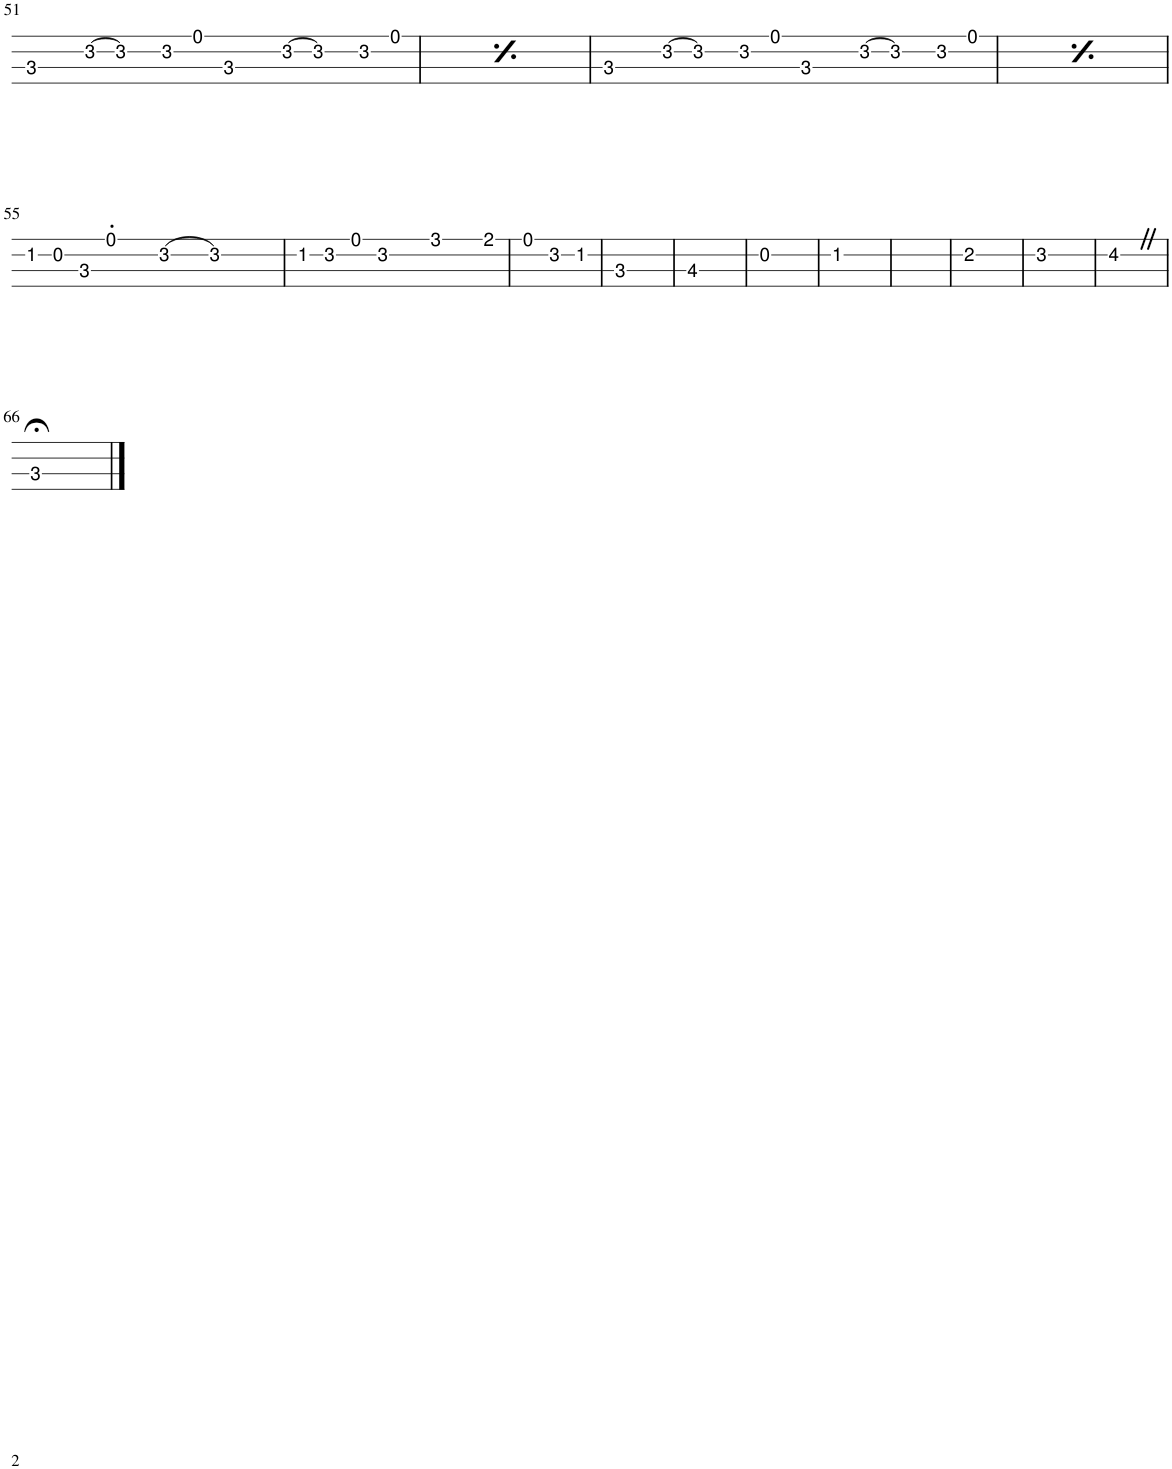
**kern
*part1
*staff1
*I"Bass Guitar
*I'B. Guit.
!!LO:PB:g=z
*
*Trd7c12
*k[b-e-]
*M4/2
=51
4.C
[8F
4F]
8FL
8GJ
4.C
[8F
4F]
8FL
8GJ
=52
4.C
[8F
4F]
8FL
8GJ
4.C
[8F
4F]
8FL
8GJ
=53
4.C
[8F
4F]
8FL
8GJ
4.C
[8F
4F]
8FL
8GJ
=54
4.C
[8F
4F]
8FL
8GJ
4.C
[8F
4F]
8FL
8GJ
!!LO:LB:g=z
=55
*M7/4
8E-L
8D
8C
8G'J
8r
[4.F
2.F]
=56
*M4/4
8E-L
8FJ
8GL
8FJ
8r
8B-
8r
8A
=57
*M3/8
8GL
8F
8E-J
=58
*M2/4
2C
=59
2C#X
=60
2D
=61
2D#X
=62
2r
=63
2En
=64
2F
=65
2F#XZ
!!LO:LB:g=z
=66
*M4/4
1C;<
==
*-
